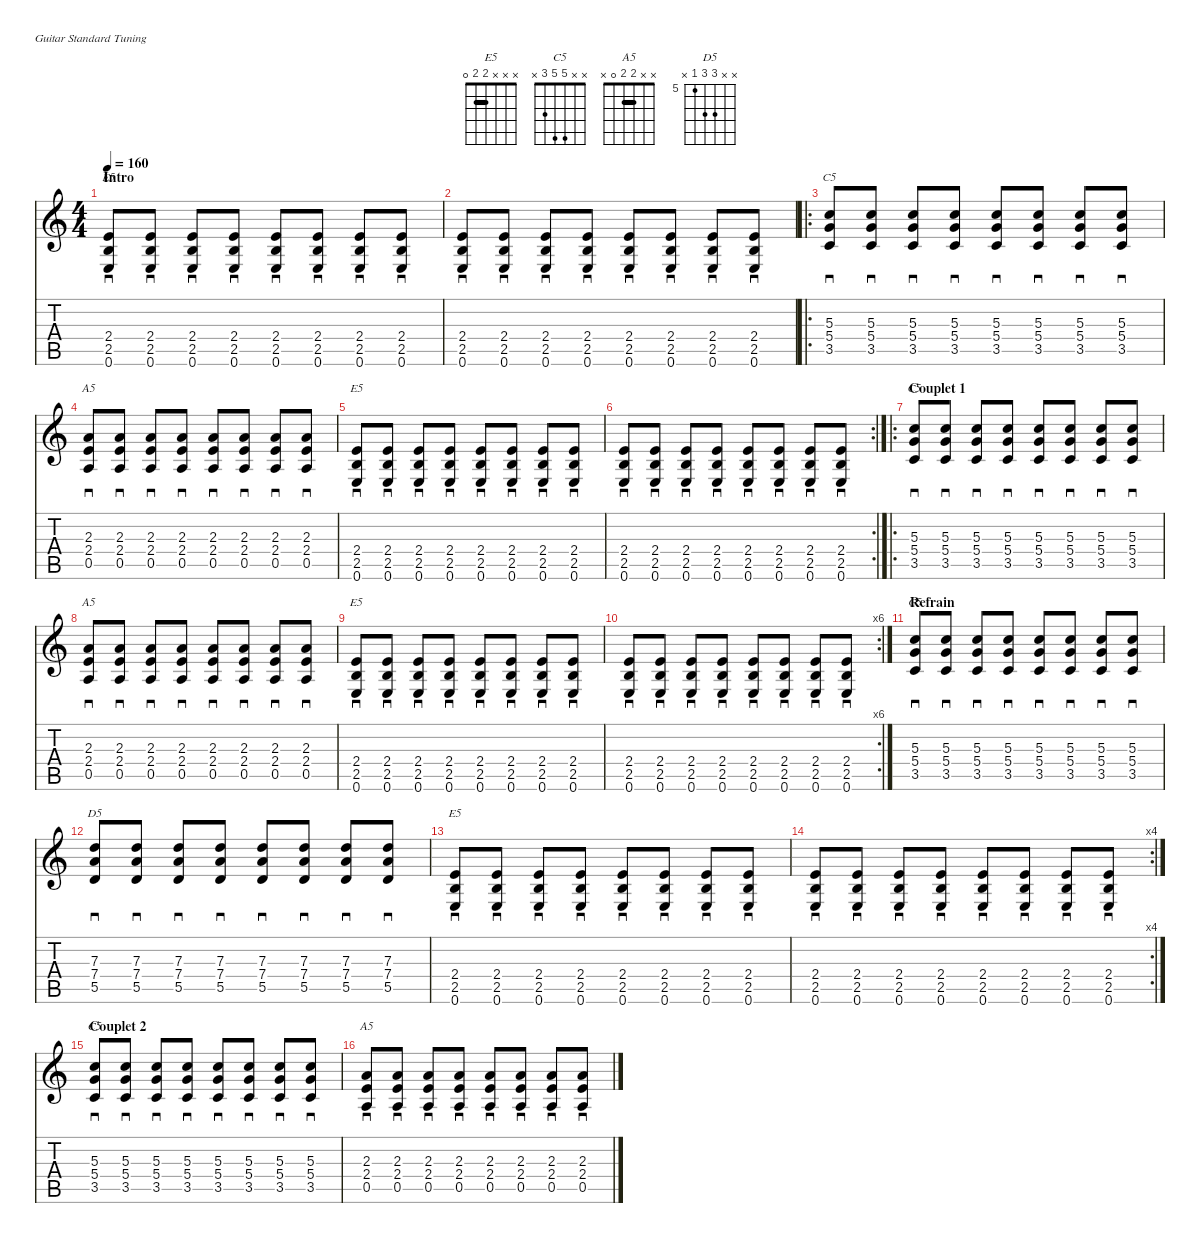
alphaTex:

\defaultSystemsLayout 4
\hideDynamics
\bracketExtendMode nobrackets
\singleTrackTrackNamePolicy hidden
\multiTrackTrackNamePolicy hidden
\firstSystemTrackNameOrientation horizontal
\otherSystemsTrackNameOrientation horizontal
\track ("Gtr. distorsion" "E-Gt") {instrument distortionguitar}
\staff {score tabs}
\tuning (E4 B3 G3 D3 A2 E2)
\chord ("E5" x x x 2 2 0) {barre 2}
\chord ("C5" x x 5 5 3 x)
\chord ("A5" x x 2 2 0 x) {barre 2}
\chord ("D5" x x 7 7 5 x) {firstfret 5}
\ts (4 4)
\section ("" "Intro")
\tempo 160
\clef g2
\ks aminor
(0.6 2.5 2.4).8{sd ch "E5" dy mf instrument distortionguitar} (0.6 2.5 2.4).8{sd} (0.6 2.5 2.4).8{sd} (0.6 2.5 2.4).8{sd} (0.6 2.5 2.4).8{sd} (0.6 2.5 2.4).8{sd} (0.6 2.5 2.4).8{sd} (0.6 2.5 2.4).8{sd} |
(0.6 2.5 2.4).8{sd} (0.6 2.5 2.4).8{sd} (0.6 2.5 2.4).8{sd} (0.6 2.5 2.4).8{sd} (0.6 2.5 2.4).8{sd} (0.6 2.5 2.4).8{sd} (0.6 2.5 2.4).8{sd} (0.6 2.5 2.4).8{sd} |
\ro
(3.5 5.4 5.3).8{sd ch "C5"} (3.5 5.4 5.3).8{sd} (3.5 5.4 5.3).8{sd} (3.5 5.4 5.3).8{sd} (3.5 5.4 5.3).8{sd} (3.5 5.4 5.3).8{sd} (3.5 5.4 5.3).8{sd} (3.5 5.4 5.3).8{sd} |
(2.3 2.4 0.5).8{sd ch "A5"} (2.3 2.4 0.5).8{sd} (2.3 2.4 0.5).8{sd} (2.3 2.4 0.5).8{sd} (2.3 2.4 0.5).8{sd} (2.3 2.4 0.5).8{sd} (2.3 2.4 0.5).8{sd} (2.3 2.4 0.5).8{sd} |
(0.6 2.5 2.4).8{sd ch "E5"} (0.6 2.5 2.4).8{sd} (0.6 2.5 2.4).8{sd} (0.6 2.5 2.4).8{sd} (0.6 2.5 2.4).8{sd} (0.6 2.5 2.4).8{sd} (0.6 2.5 2.4).8{sd} (0.6 2.5 2.4).8{sd} |
\rc 2
(0.6 2.5 2.4).8{sd} (0.6 2.5 2.4).8{sd} (0.6 2.5 2.4).8{sd} (0.6 2.5 2.4).8{sd} (0.6 2.5 2.4).8{sd} (0.6 2.5 2.4).8{sd} (0.6 2.5 2.4).8{sd} (0.6 2.5 2.4).8{sd} |
\ro
\section ("" "Couplet 1")
(3.5 5.4 5.3).8{sd ch "C5"} (3.5 5.4 5.3).8{sd} (3.5 5.4 5.3).8{sd} (3.5 5.4 5.3).8{sd} (3.5 5.4 5.3).8{sd} (3.5 5.4 5.3).8{sd} (3.5 5.4 5.3).8{sd} (3.5 5.4 5.3).8{sd} |
(2.3 2.4 0.5).8{sd ch "A5"} (2.3 2.4 0.5).8{sd} (2.3 2.4 0.5).8{sd} (2.3 2.4 0.5).8{sd} (2.3 2.4 0.5).8{sd} (2.3 2.4 0.5).8{sd} (2.3 2.4 0.5).8{sd} (2.3 2.4 0.5).8{sd} |
(0.6 2.5 2.4).8{sd ch "E5"} (0.6 2.5 2.4).8{sd} (0.6 2.5 2.4).8{sd} (0.6 2.5 2.4).8{sd} (0.6 2.5 2.4).8{sd} (0.6 2.5 2.4).8{sd} (0.6 2.5 2.4).8{sd} (0.6 2.5 2.4).8{sd} |
\rc 6
(0.6 2.5 2.4).8{sd} (0.6 2.5 2.4).8{sd} (0.6 2.5 2.4).8{sd} (0.6 2.5 2.4).8{sd} (0.6 2.5 2.4).8{sd} (0.6 2.5 2.4).8{sd} (0.6 2.5 2.4).8{sd} (0.6 2.5 2.4).8{sd} |
\section ("" "Refrain")
(3.5 5.4 5.3).8{sd ch "C5"} (3.5 5.4 5.3).8{sd} (3.5 5.4 5.3).8{sd} (3.5 5.4 5.3).8{sd} (3.5 5.4 5.3).8{sd} (3.5 5.4 5.3).8{sd} (3.5 5.4 5.3).8{sd} (3.5 5.4 5.3).8{sd} |
(7.3 7.4 5.5).8{sd ch "D5"} (7.3 7.4 5.5).8{sd} (7.3 7.4 5.5).8{sd} (7.3 7.4 5.5).8{sd} (7.3 7.4 5.5).8{sd} (7.3 7.4 5.5).8{sd} (7.3 7.4 5.5).8{sd} (7.3 7.4 5.5).8{sd} |
(0.6 2.5 2.4).8{sd ch "E5"} (0.6 2.5 2.4).8{sd} (0.6 2.5 2.4).8{sd} (0.6 2.5 2.4).8{sd} (0.6 2.5 2.4).8{sd} (0.6 2.5 2.4).8{sd} (0.6 2.5 2.4).8{sd} (0.6 2.5 2.4).8{sd} |
\rc 4
(0.6 2.5 2.4).8{sd} (0.6 2.5 2.4).8{sd} (0.6 2.5 2.4).8{sd} (0.6 2.5 2.4).8{sd} (0.6 2.5 2.4).8{sd} (0.6 2.5 2.4).8{sd} (0.6 2.5 2.4).8{sd} (0.6 2.5 2.4).8{sd} |
\section ("" "Couplet 2")
(3.5 5.4 5.3).8{sd ch "C5"} (3.5 5.4 5.3).8{sd} (3.5 5.4 5.3).8{sd} (3.5 5.4 5.3).8{sd} (3.5 5.4 5.3).8{sd} (3.5 5.4 5.3).8{sd} (3.5 5.4 5.3).8{sd} (3.5 5.4 5.3).8{sd} |
(2.3 2.4 0.5).8{sd ch "A5"} (2.3 2.4 0.5).8{sd} (2.3 2.4 0.5).8{sd} (2.3 2.4 0.5).8{sd} (2.3 2.4 0.5).8{sd} (2.3 2.4 0.5).8{sd} (2.3 2.4 0.5).8{sd} (2.3 2.4 0.5).8{sd}
